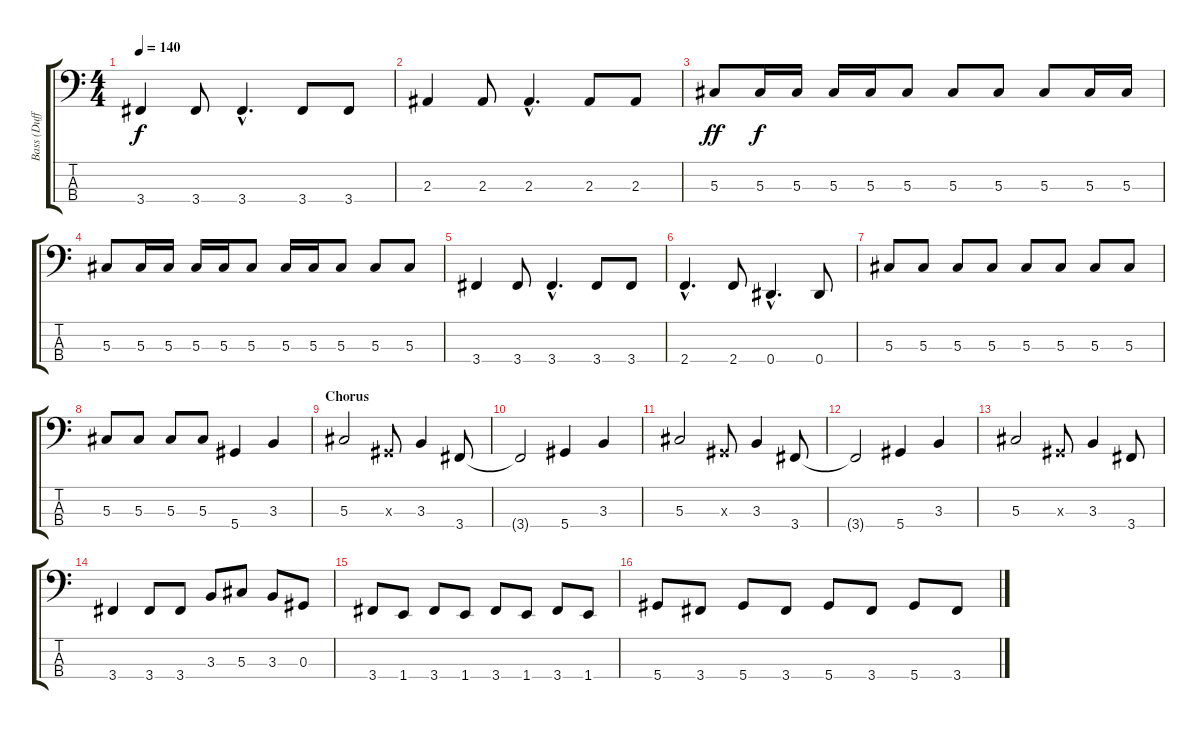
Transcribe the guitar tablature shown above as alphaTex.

\track ("Bass (Duff)" "Bass (Duff") {instrument electricbasspick}
\staff {score tabs}
\tuning (Gb2 Db2 Ab1 Eb1) {hide}
\ts (4 4)
\tempo 140
\clef f4
\ks c
3.4.4{dy f} 3.4.8 3.4{hac}.4{d} 3.4.8 3.4.8 |
2.3.4 2.3.8 2.3{hac}.4{d} 2.3.8 2.3.8 |
5.3.8{dy ff} 5.3.16{dy f} 5.3.16 5.3.16 5.3.16 5.3.8 5.3.8 5.3.8 5.3.8 5.3.16 5.3.16 |
5.3.8 5.3.16 5.3.16 5.3.16 5.3.16 5.3.8 5.3.16 5.3.16 5.3.8 5.3.8 5.3.8 |
3.4.4 3.4.8 3.4{hac}.4{d} 3.4.8 3.4.8 |
2.4{hac}.4{d} 2.4.8 0.4{hac}.4{d} 0.4.8 |
5.3.8 5.3.8 5.3.8 5.3.8 5.3.8 5.3.8 5.3.8 5.3.8 |
5.3.8 5.3.8 5.3.8 5.3.8 5.4.4 3.3.4 |
\section ("" "Chorus")
5.3.2 0.3{x}.8 3.3.4 3.4.8 |
3.4{t}.2 5.4.4 3.3.4 |
5.3.2 0.3{x}.8 3.3.4 3.4.8 |
3.4{t}.2 5.4.4 3.3.4 |
5.3.2 0.3{x}.8 3.3.4 3.4.8 |
3.4.4 3.4.8 3.4.8 3.3.8 5.3.8 3.3.8 0.3.8 |
3.4.8 1.4.8 3.4.8 1.4.8 3.4.8 1.4.8 3.4.8 1.4.8 |
5.4.8 3.4.8 5.4.8 3.4.8 5.4.8 3.4.8 5.4.8 3.4.8
